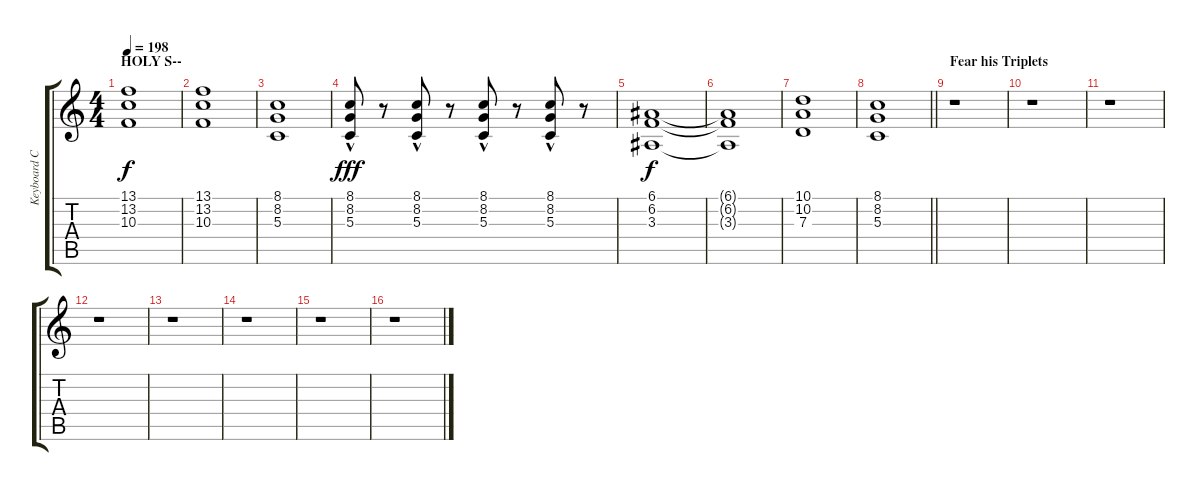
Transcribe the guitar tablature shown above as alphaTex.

\track ("Keyboard Chord" "Keyboard C") {instrument stringensemble1}
\staff {score tabs}
\tuning (E4 B3 G3 D3 A2 E2) {hide}
\ts (4 4)
\section ("" "HOLY S--")
\tempo 198
\clef g2
\ks c
(13.1 13.2 10.3).1{dy f} |
(13.1 13.2 10.3).1 |
(8.1 8.2 5.3).1 |
(8.1{hac} 8.2{hac} 5.3{hac}).8{dy fff} r.8 (8.1{hac} 8.2{hac} 5.3{hac}).8 r.8 (8.1{hac} 8.2{hac} 5.3{hac}).8 r.8 (8.1{hac} 8.2{hac} 5.3{hac}).8 r.8 |
(6.1 6.2 3.3).1{dy f} |
(6.1{t} 6.2{t} 3.3{t}).1 |
(10.1 10.2 7.3).1 |
\barLineRight lightlight
(8.1 8.2 5.3).1 |
\section ("" "Fear his Triplets")
r.1 |
r.1 |
r.1 |
r.1 |
r.1 |
r.1 |
r.1 |
r.1
